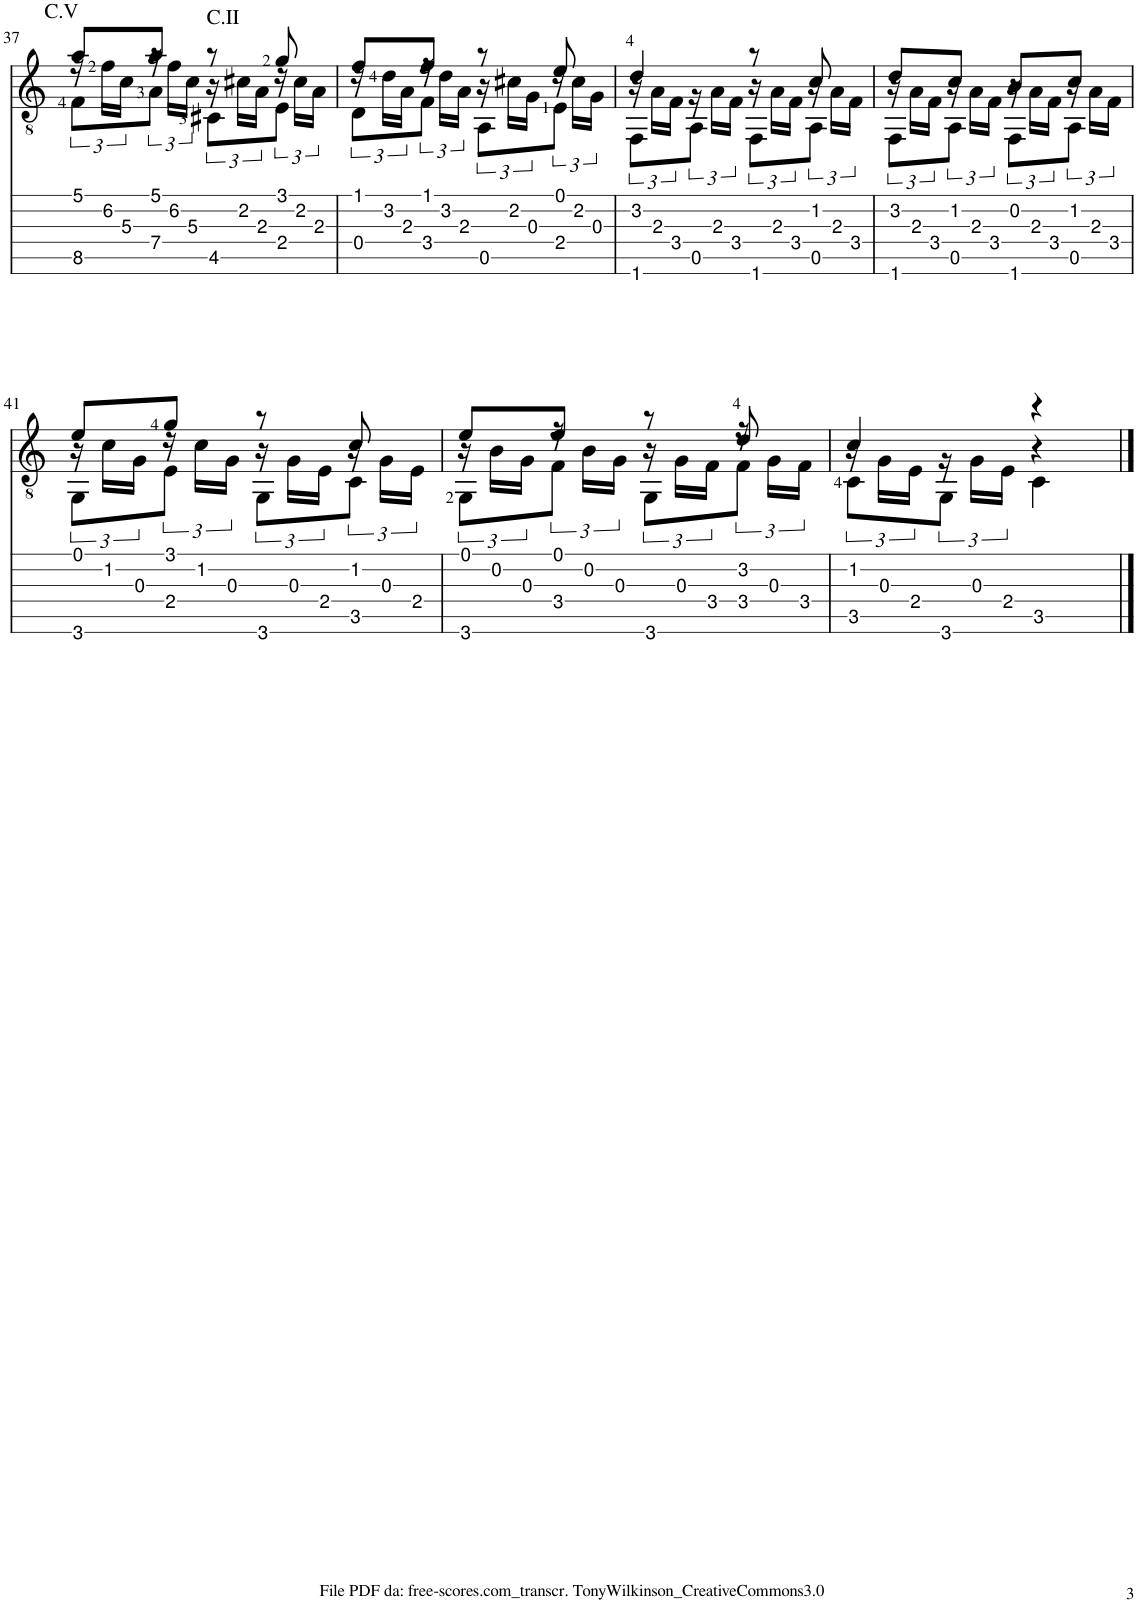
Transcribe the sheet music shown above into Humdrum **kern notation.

**kern	**kern
*part1	*part1
*staff2	*staff1
*I"Guitar	*
*I'Guit.	*
!!LO:PB:g=z
*	*clefGv2
*k[]	*k[]
*M2/4	*M2/4
=37	=37
*^	*
*	*Xbrackettup	*
*	*^	*^
*	*	*	*	*^
!	!	!	!LO:TX:a:t=C.V	!	!
8aL	24r	8FL	8a/L	24r	8F\L
.	24fLL	.	.	24f\LL	.
.	24cJJ	.	.	24c\JJ	.
8aJ	24r	8AJ	8a/J	24r	8A\J
.	24fLL	.	.	24f\LL	.
.	24cJJ	.	.	24c\JJ	.
!	!	!	!LO:TX:a:t=C.II	!	!
8r	24r	8C#XL	8r	24r	8C#X\L
.	24c#XLL	.	.	24c#X\LL	.
.	24AJJ	.	.	24A\JJ	.
8g	24r	8EJ	8g/	24r	8E\J
.	24c#LL	.	.	24c#\LL	.
.	24AJJ	.	.	24A\JJ	.
=38	=38	=38	=38	=38	=38
8fL	24r	8DL	8f/L	24r	8D\L
.	24dLL	.	.	24d\LL	.
.	24AJJ	.	.	24A\JJ	.
8fJ	24r	8FJ	8f/J	24r	8F\J
.	24dLL	.	.	24d\LL	.
.	24AJJ	.	.	24A\JJ	.
8r	24r	8AAL	8r	24r	8AA\L
.	24c#XLL	.	.	24c#X\LL	.
.	24GJJ	.	.	24G\JJ	.
8e	24r	8EJ	8e/	24r	8E\J
.	24c#LL	.	.	24c#\LL	.
.	24GJJ	.	.	24G\JJ	.
=39	=39	=39	=39	=39	=39
4d	24r	8FFL	4d/	24r	8FF\L
.	24ALL	.	.	24A\LL	.
.	24FJJ	.	.	24F\JJ	.
.	24r	8AAJ	.	24r	8AA\J
.	24ALL	.	.	24A\LL	.
.	24FJJ	.	.	24F\JJ	.
8r	24r	8FFL	8r	24r	8FF\L
.	24ALL	.	.	24A\LL	.
.	24FJJ	.	.	24F\JJ	.
8c	24r	8AAJ	8c/	24r	8AA\J
.	24ALL	.	.	24A\LL	.
.	24FJJ	.	.	24F\JJ	.
=40	=40	=40	=40	=40	=40
8dL	24r	8FFL	8d/L	24r	8FF\L
.	24ALL	.	.	24A\LL	.
.	24FJJ	.	.	24F\JJ	.
8cJ	24r	8AAJ	8c/J	24r	8AA\J
.	24ALL	.	.	24A\LL	.
.	24FJJ	.	.	24F\JJ	.
8BL	24r	8FFL	8B/L	24r	8FF\L
.	24ALL	.	.	24A\LL	.
.	24FJJ	.	.	24F\JJ	.
8cJ	24r	8AAJ	8c/J	24r	8AA\J
.	24ALL	.	.	24A\LL	.
.	24FJJ	.	.	24F\JJ	.
!!LO:LB:g=z	!!	!!
=41	=41	=41	=41	=41	=41
8eL	24r	8GGL	8e/L	24r	8GG\L
.	24cLL	.	.	24c\LL	.
.	24GJJ	.	.	24G\JJ	.
8gJ	24r	8EJ	8g/J	24r	8E\J
.	24cLL	.	.	24c\LL	.
.	24GJJ	.	.	24G\JJ	.
8r	24r	8GGL	8r	24r	8GG\L
.	24GLL	.	.	24G\LL	.
.	24EJJ	.	.	24E\JJ	.
8c	24r	8CJ	8c/	24r	8C\J
.	24GLL	.	.	24G\LL	.
.	24EJJ	.	.	24E\JJ	.
=42	=42	=42	=42	=42	=42
8eL	24r	8GGL	8e/L	24r	8GG\L
.	24BLL	.	.	24B\LL	.
.	24GJJ	.	.	24G\JJ	.
8eJ	24r	8FJ	8e/J	24r	8F\J
.	24BLL	.	.	24B\LL	.
.	24GJJ	.	.	24G\JJ	.
8r	24r	8GGL	8r	24r	8GG\L
.	24GLL	.	.	24G\LL	.
.	24FJJ	.	.	24F\JJ	.
8d	24r	8FJ	8d/	24r	8F\J
.	24GLL	.	.	24G\LL	.
.	24FJJ	.	.	24F\JJ	.
=43	=43	=43	=43	=43	=43
4c	24r	8CL	4c/	24r	8C\L
.	24GLL	.	.	24G\LL	.
.	24EJJ	.	.	24E\JJ	.
.	24r	8GGJ	.	24r	8GG\J
.	24GLL	.	.	24G\LL	.
.	24EJJ	.	.	24E\JJ	.
4r	4r	4C	4r	4r	4C\
*v	*v	*v	*	*	*
*	*v	*v	*v
==	==
*-	*-
